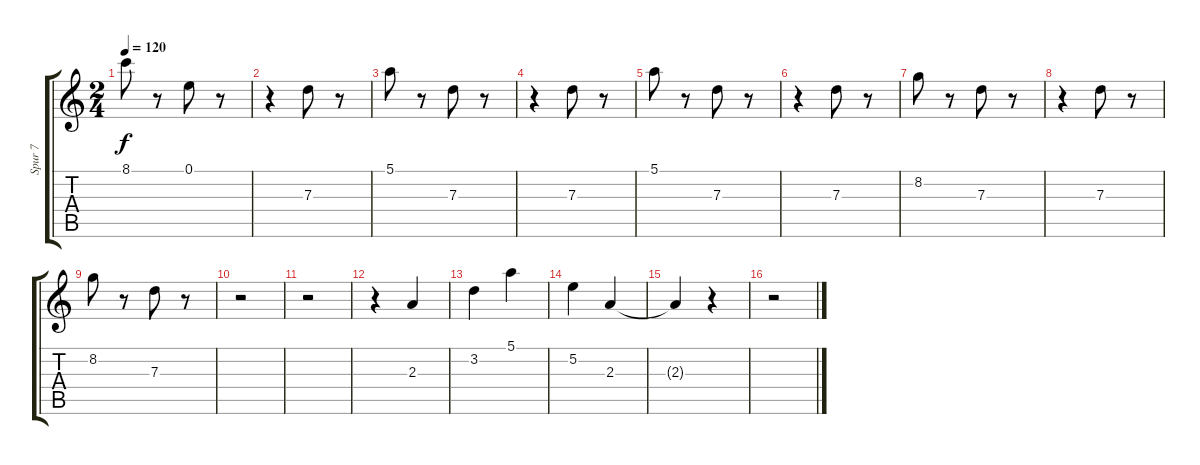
\track ("Spur 7" "Spur 7") {instrument acousticguitarsteel}
\staff {score tabs}
\tuning (E4 B3 G3 D3 A2 E2) {hide}
\ts (2 4)
\tempo 120
\clef g2
\ks c
8.1.8{dy f} r.8 0.1.8 r.8 |
r.4 7.3.8 r.8 |
5.1.8 r.8 7.3.8 r.8 |
r.4 7.3.8 r.8 |
5.1.8 r.8 7.3.8 r.8 |
r.4 7.3.8 r.8 |
8.2.8 r.8 7.3.8 r.8 |
r.4 7.3.8 r.8 |
8.2.8 r.8 7.3.8 r.8 |
r.2 |
r.2 |
r.4 2.3.4 |
3.2.4 5.1.4 |
5.2.4 2.3.4 |
2.3{t}.4 r.4 |
r.2
